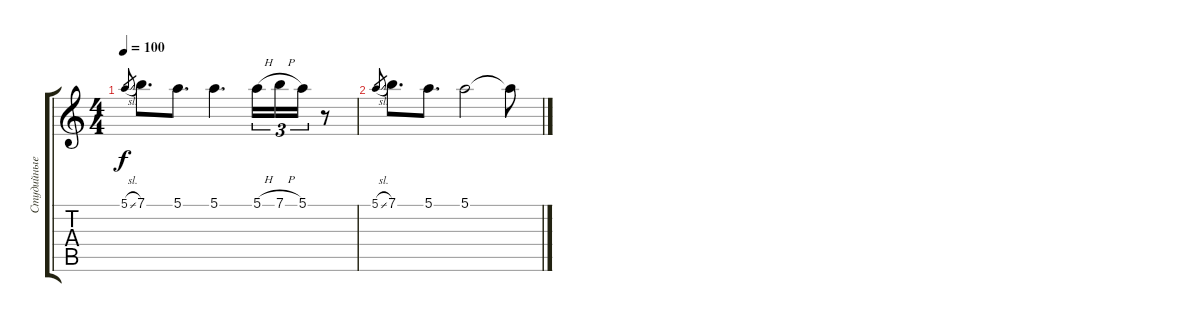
\track ("Студийные подголоски" "Студийные ") {instrument acousticguitarsteel}
\staff {score tabs}
\tuning (E4 B3 G3 D3 A2 E2) {hide}
\ts (4 4)
\tempo 100
\clef g2
\ks c
5.1{sl}.8{gr dy f} 7.1.8{d} 5.1.8{d} 5.1.4{d} 5.1{h}.16{tu (3 2)} 7.1{h}.16{tu (3 2)} 5.1.16{tu (3 2)} r.8 |
5.1{sl}.8{gr} 7.1.8{d} 5.1.8{d} 5.1.2 5.1{t}.8
